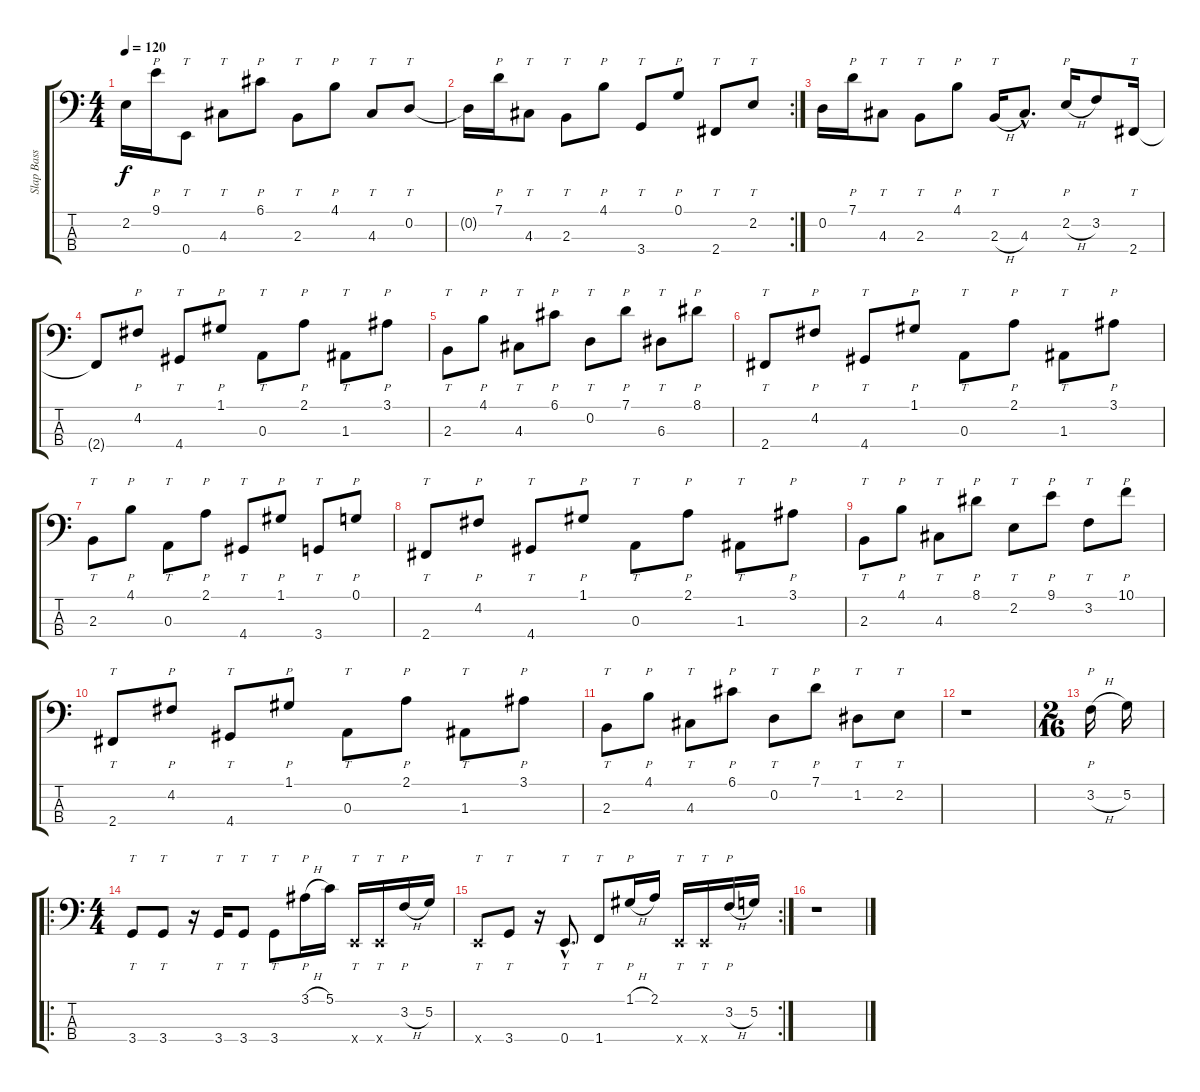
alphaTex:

\track ("Slap Bass" "Slap Bass") {instrument slapbass1}
\staff {score tabs}
\tuning (G2 D2 A1 E1) {hide}
\ts (4 4)
\tempo 120
\clef f4
\ks c
2.2{t}.16{dy f} 9.1.16{p} 0.4.8{tt} 4.3.8{tt} 6.1.8{p} 2.3.8{tt} 4.1.8{p} 4.3.8{tt} 0.2.8{tt} |
\rc 2
0.2{t}.16 7.1.16{p} 4.3.8{tt} 2.3.8{tt} 4.1.8{p} 3.4.8{tt} 0.1.8{p} 2.4.8{tt} 2.2.8{tt} |
0.2.16 7.1.16{p} 4.3.8{tt} 2.3.8{tt} 4.1.8{p} 2.3{h}.16{tt} 4.3{hac}.8{d} 2.2{h}.16{p} 3.2.8 2.4.16{tt} |
2.4{t}.8 4.2.8{p} 4.4.8{tt} 1.1.8{p} 0.3.8{tt} 2.1.8{p} 1.3.8{tt} 3.1.8{p} |
2.3.8{tt} 4.1.8{p} 4.3.8{tt} 6.1.8{p} 0.2.8{tt} 7.1.8{p} 6.3.8{tt} 8.1.8{p} |
2.4.8{tt} 4.2.8{p} 4.4.8{tt} 1.1.8{p} 0.3.8{tt} 2.1.8{p} 1.3.8{tt} 3.1.8{p} |
2.3.8{tt} 4.1.8{p} 0.3.8{tt} 2.1.8{p} 4.4.8{tt} 1.1.8{p} 3.4.8{tt} 0.1.8{p} |
2.4.8{tt} 4.2.8{p} 4.4.8{tt} 1.1.8{p} 0.3.8{tt} 2.1.8{p} 1.3.8{tt} 3.1.8{p} |
2.3.8{tt} 4.1.8{p} 4.3.8{tt} 8.1.8{p} 2.2.8{tt} 9.1.8{p} 3.2.8{tt} 10.1.8{p} |
2.4.8{tt} 4.2.8{p} 4.4.8{tt} 1.1.8{p} 0.3.8{tt} 2.1.8{p} 1.3.8{tt} 3.1.8{p} |
2.3.8{tt} 4.1.8{p} 4.3.8{tt} 6.1.8{p} 0.2.8{tt} 7.1.8{p} 1.2.8{tt} 2.2.8{tt} |
r.1 |
\ts (2 16)
3.2{h}.16{p} 5.2.16 |
\ro
\ts (4 4)
3.4.8{tt} 3.4.8{tt} r.16 3.4.16{tt} 3.4.8{tt} 3.4.8{tt} 3.1{h}.16{p} 5.1.16 0.4{x}.16{tt} 0.4{x}.16{tt} 3.2{h}.16{p} 5.2.16 |
\rc 2
0.4{x}.8{tt} 3.4.8{tt} r.16 0.4{hac}.8{tt d} 1.4.8{tt} 1.1{h}.16{p} 2.1.16 0.4{x}.16{tt} 0.4{x}.16{tt} 3.2{h}.16{p} 5.2.16 |
r.1
